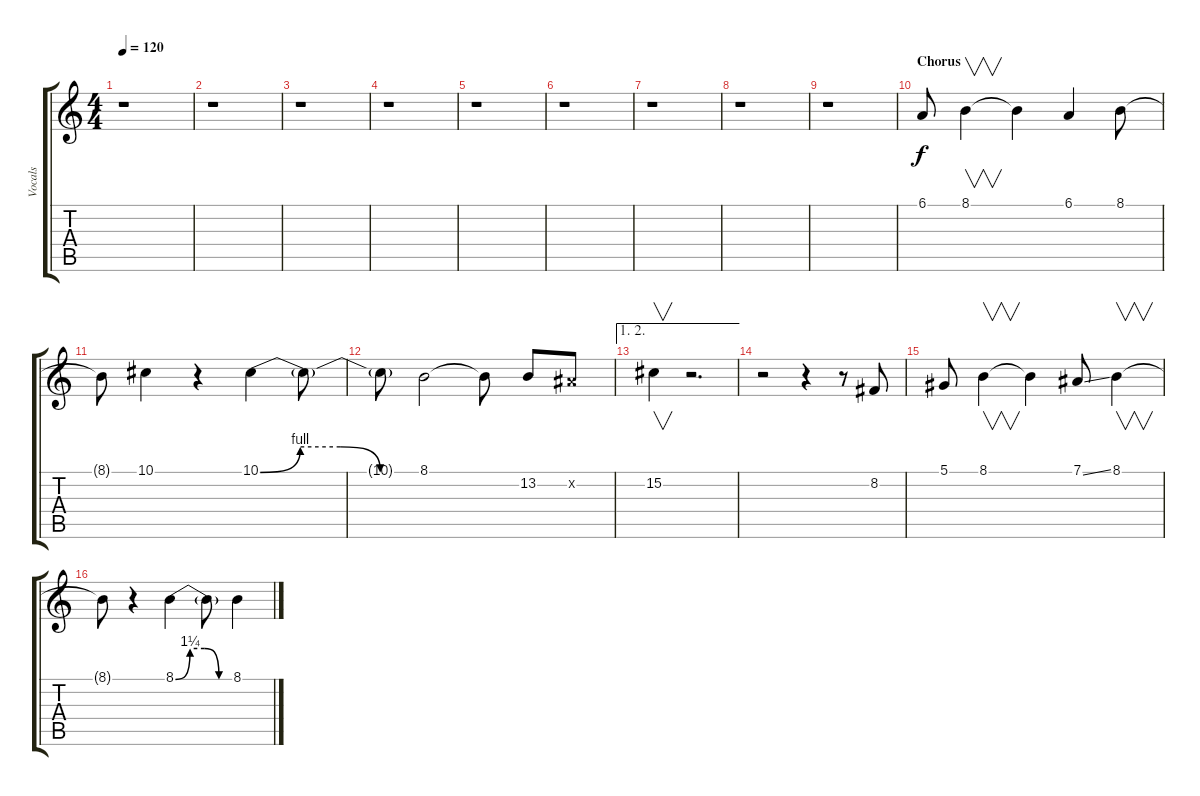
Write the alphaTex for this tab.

\track ("Vocals" "Vocals") {instrument lead2sawtooth}
\staff {score tabs}
\tuning (Eb4 Bb3 Gb3 Db3 Ab2 Eb2) {hide}
\ts (4 4)
\tempo 120
\clef g2
\ks c
r.1{dy f} |
r.1 |
r.1 |
r.1 |
r.1 |
r.1 |
r.1 |
r.1 |
r.1{volume 16} |
\section ("" "Chorus")
6.1.8{volume 16} 8.1.4{v} 8.1{t}.4 6.1.4 8.1.8 |
8.1{t}.8 10.1.4 r.4 10.1{be (custom 0 0 15 4 30 4 45 0 60 0)}.4 10.1{t}.8 |
10.1{t}.8 8.1.2 8.1{t}.8 13.2.8 12.2{x}.8 |
\ae (1 2)
15.2.4{v} r.2{d} |
r.2 r.4 r.8 8.2.8 |
5.1.8 8.1.4{v} 8.1{t}.4 7.1{ss}.8 8.1.4{v} |
8.1{t}.8 r.4 8.1{be (custom 0 0 15 5 30 5 45 0 60 0)}.4 8.1{t}.8 8.1.4
